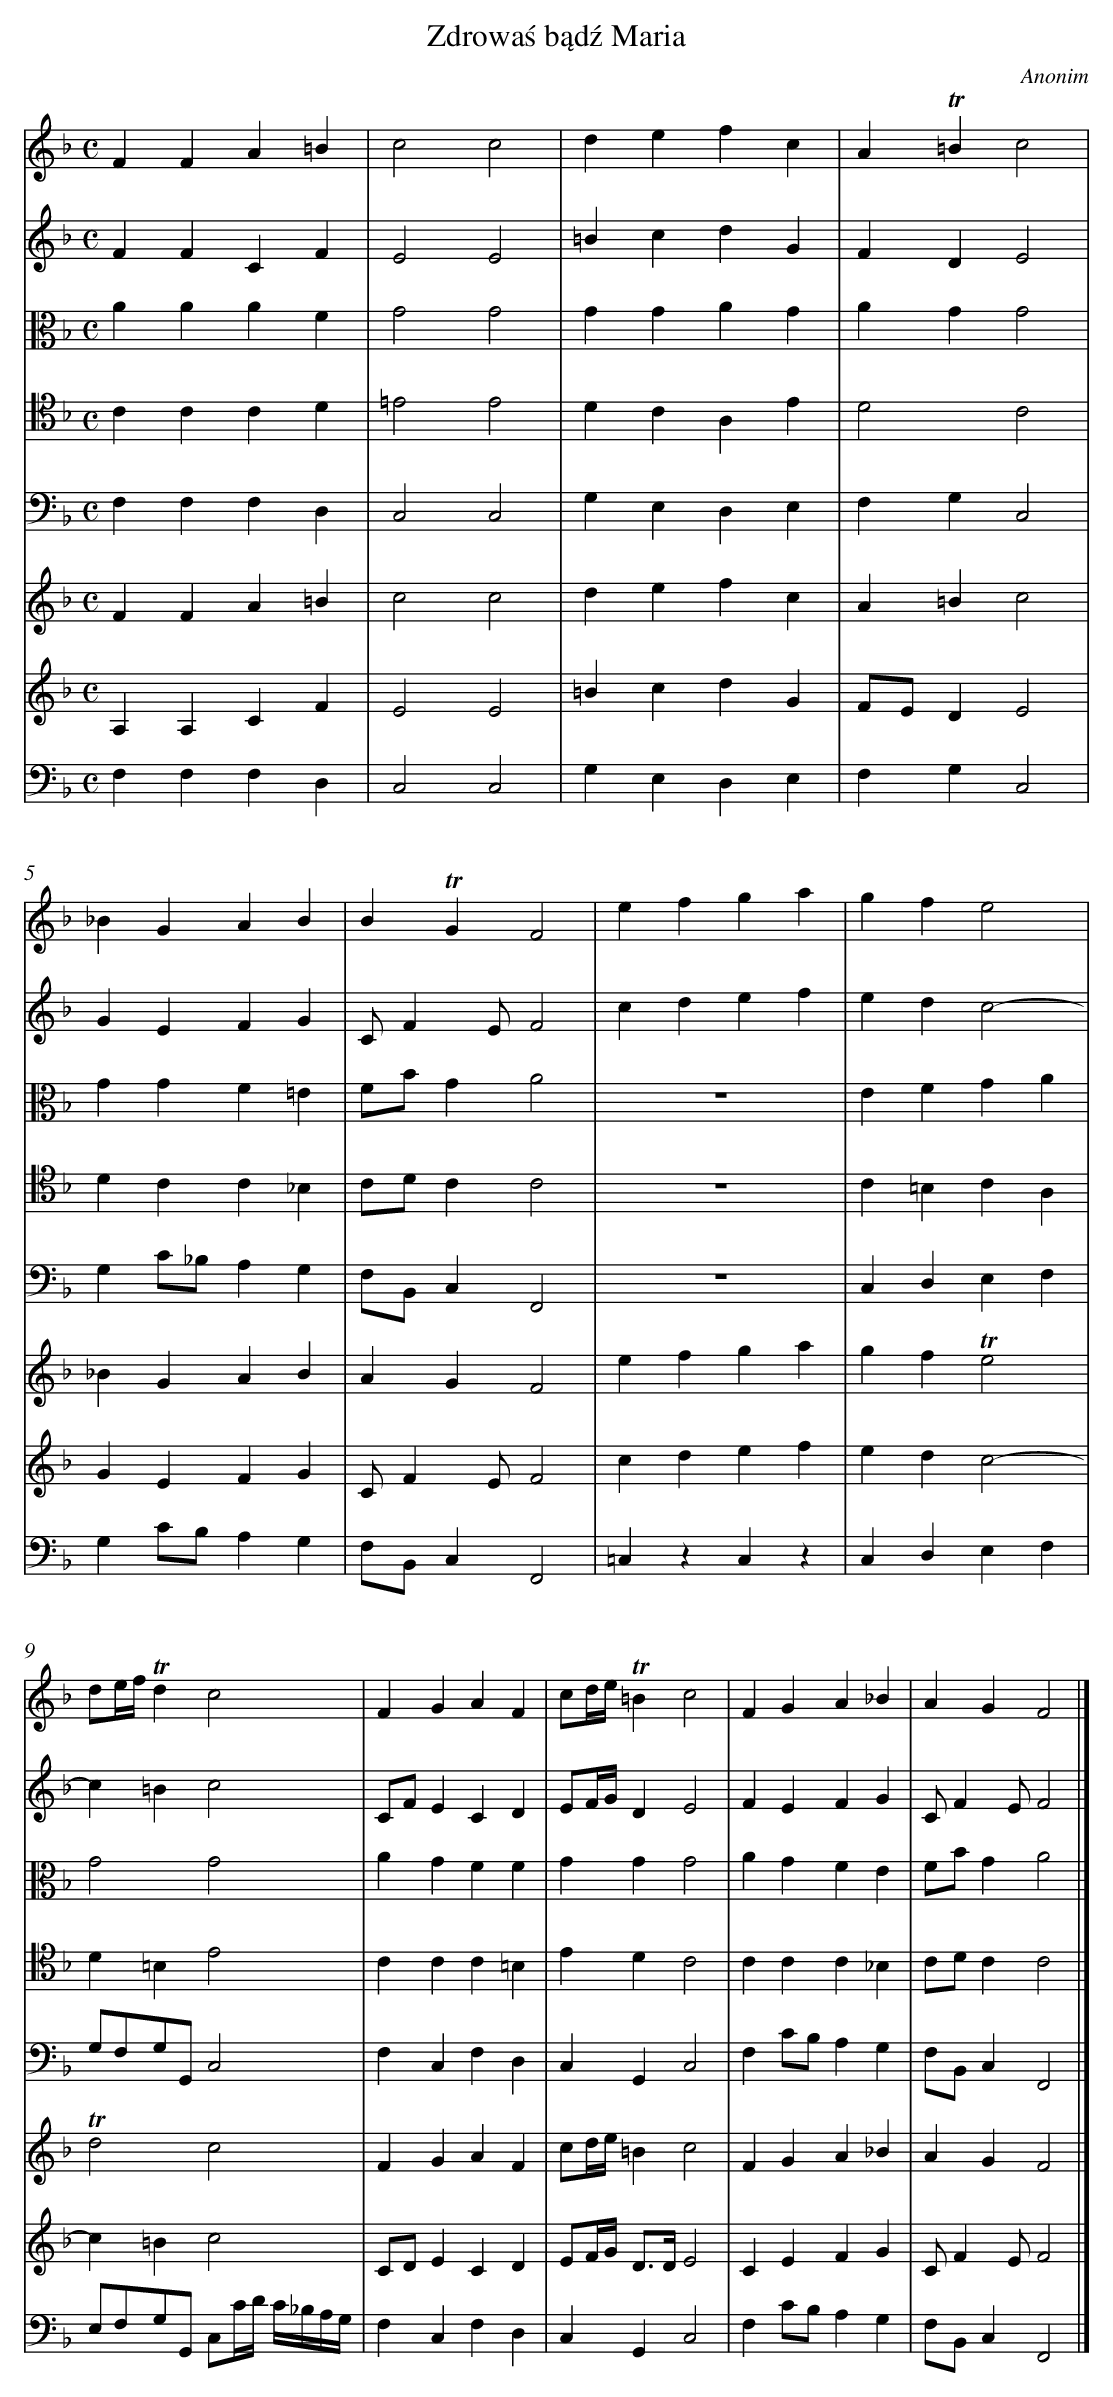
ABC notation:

X:1
T: Zdrowaś bądź Maria
C: Anonim
L: 1/4
M: C
V: 1
V: 2
V: 3 clef=alto
V: 4 clef=tenor
V: 5 clef=bass
V: 6 clef=treble
V: 7 clef=treble
V: 8 clef=bass
K: F
[V:1] FFA=B |
[V:2] FFCF |
[V:3] AAAF |
[V:4] CCCD |
[V:5] F,F,F,D, |
[V:6] FFA=B |
[V:7] A,A,CF |
[V:8] F,F,F,D, |
[V:1] c2c2 |
[V:2] E2E2 |
[V:3] G2G2 |
[V:4] =E2E2 |
[V:5] C,2C,2 |
[V:6] c2c2 |
[V:7] E2E2 |
[V:8] C,2C,2 |
[V:1] defc |
[V:2] =BcdG |
[V:3] GGAG |
[V:4] DCA,E |
[V:5] G,E,D,E, |
[V:6] defc |
[V:7] =BcdG |
[V:8] G,E,D,E, |
[V:1] A!trill!=Bc2 |
[V:2] FDE2 |
[V:3] AGG2 |
[V:4] D2C2 |
[V:5] F,G,C,2 |
[V:6] A=Bc2 |
[V:7] F/E/DE2 |
[V:8] F,G,C,2 |
[V:1] _BGAB |
[V:2] GEFG |
[V:3] GGF=E |
[V:4] DCC_B, |
[V:5] G,C/_B,/A,G, |
[V:6] _BGAB |
[V:7] GEFG |
[V:8] G,C/B,/A,G, |
[V:1] B!trill!GF2 |
[V:2] C/FE/F2 |
[V:3] F/B/GA2 |
[V:4] C/D/CC2 |
[V:5] F,/B,,/C,F,,2 |
[V:6] AGF2 |
[V:7] C/FE/F2 |
[V:8] F,/B,,/C,F,,2 |
[V:1] efga |
[V:2] cdef |
[V:3] z4 |
[V:4] z4 |
[V:5] z4 |
[V:6] efga |
[V:7] cdef |
[V:8] =C,zC,z |
[V:1] gfe2 |
[V:2] edc2- |
[V:3] EFGA |
[V:4] C=B,CA, |
[V:5] C,D,E,F, |
[V:6] gf!trill!e2 |
[V:7] edc2- |
[V:8] C,D,E,F, |
[V:1] d/e//f//!trill!dc2 |
[V:2] c=Bc2 |
[V:3] G2G2 |
[V:4] D=B,E2 |
[V:5] G,/F,/G,/G,,/C,2 |
[V:6] !trill!d2c2 |
[V:7] c=Bc2 |
[V:8] E,/F,/G,/G,,/ C,/C//D// C//_B,//A,//G,// |
[V:1] FGAF |
[V:2] C/F/ECD |
[V:3] AGFF |
[V:4] CCC=B, |
[V:5] F,C,F,D, |
[V:6] FGAF |
[V:7] C/D/ECD |
[V:8] F,C,F,D, |
[V:1] c/d//e//!trill!=Bc2 |
[V:2] E/F//G//DE2 |
[V:3] GGG2 |
[V:4] EDC2 |
[V:5] C,G,,C,2 |
[V:6] c/d//e//=Bc2 |
[V:7] E/F//G/< D/D//E2 |
[V:8] C,G,,C,2 |
[V:1] FGA_B |
[V:2] FEFG |
[V:3] AGFE |
[V:4] CCC_B, |
[V:5] F,C/B,/A,G, |
[V:6] FGA_B |
[V:7] CEFG |
[V:8] F,C/B,/A,G, |
[V:1] AGF2 |]
[V:2] C/FE/F2 |]
[V:3] F/B/GA2 |]
[V:4] C/D/CC2 |]
[V:5] F,/B,,/C,F,,2 |]
[V:6] AGF2 |]
[V:7] C/FE/F2 |]
[V:8] F,/B,,/C,F,,2 |]
